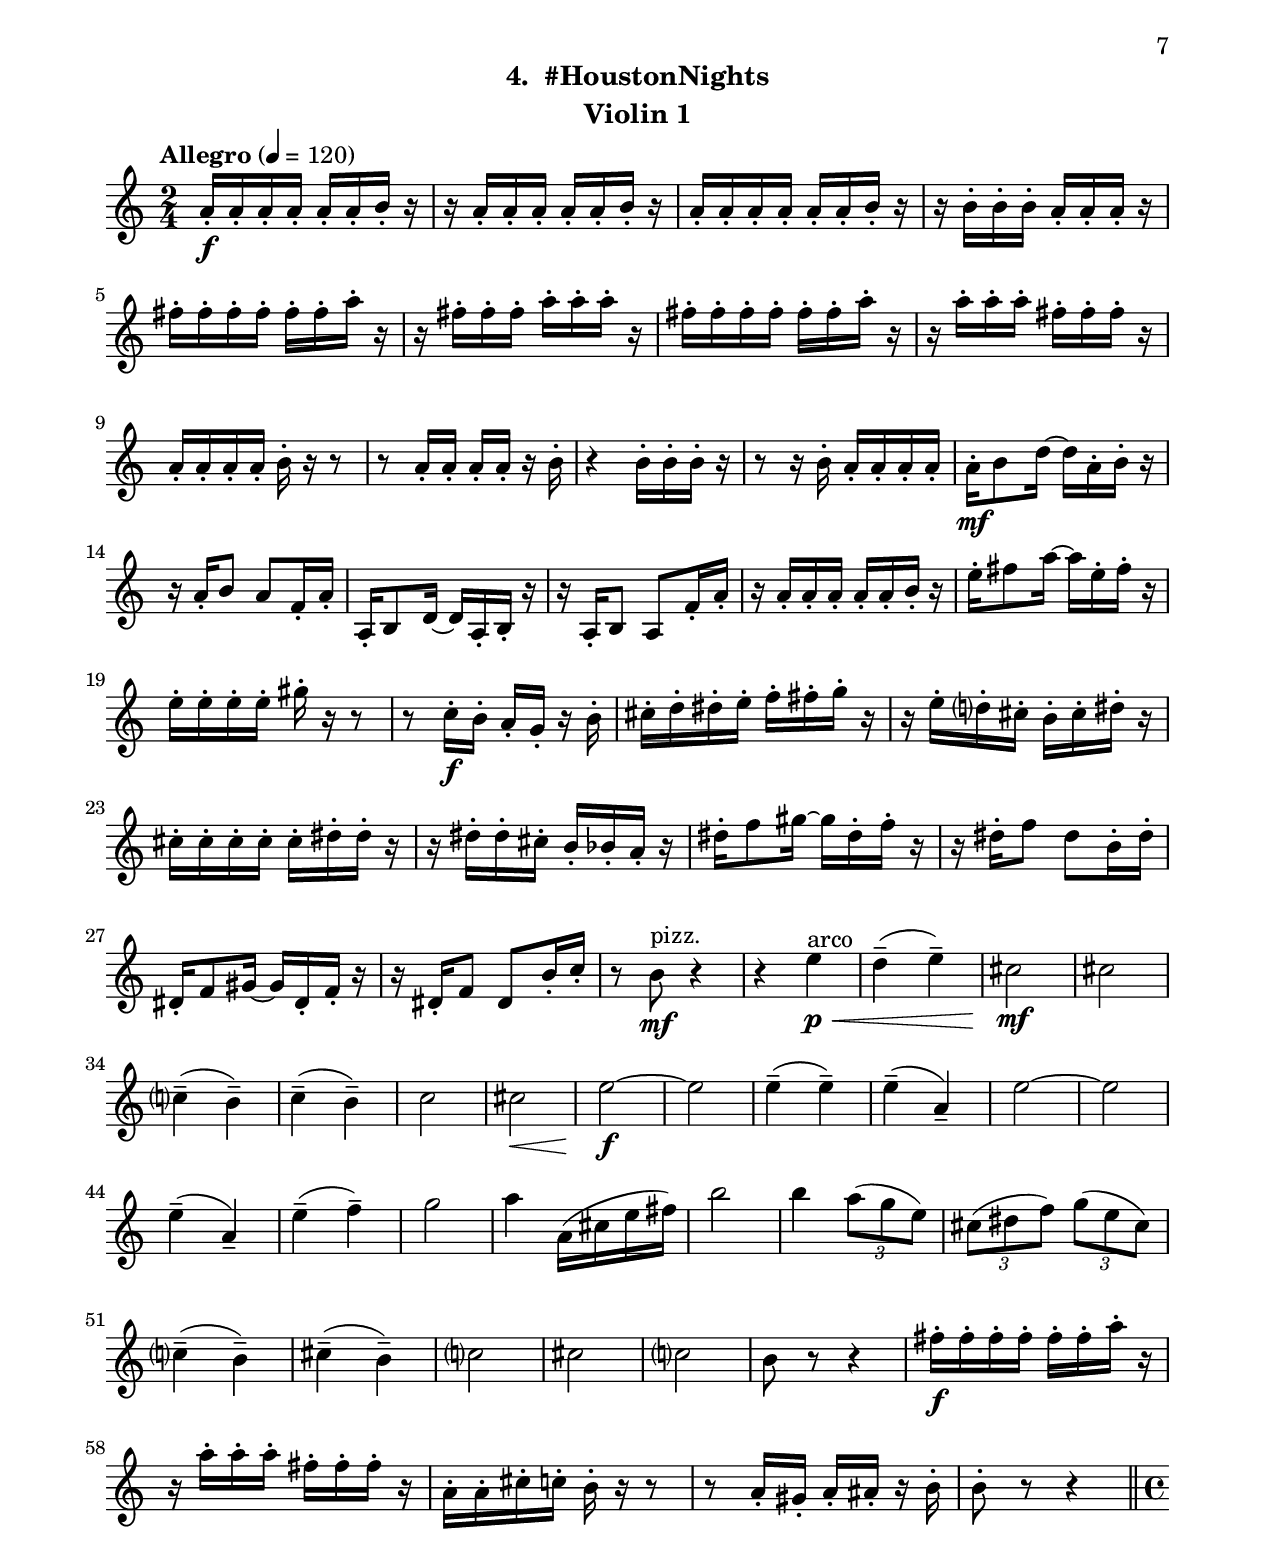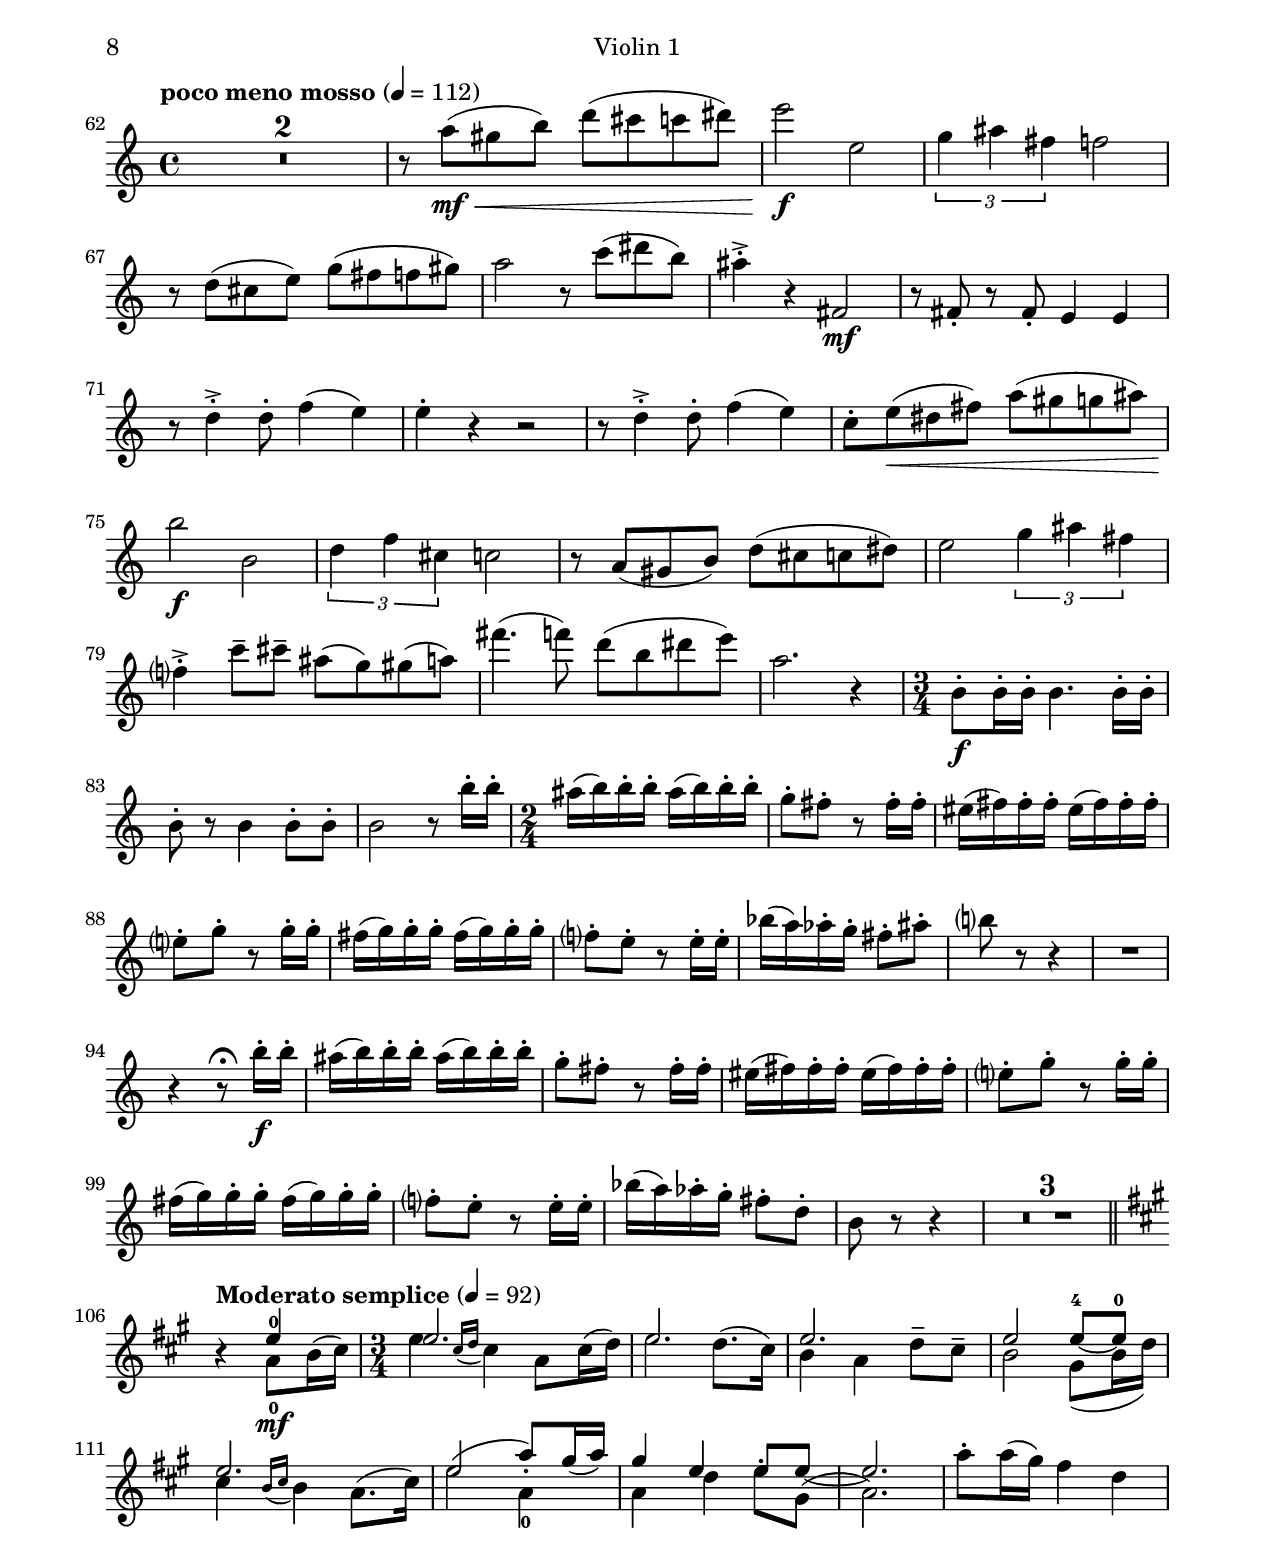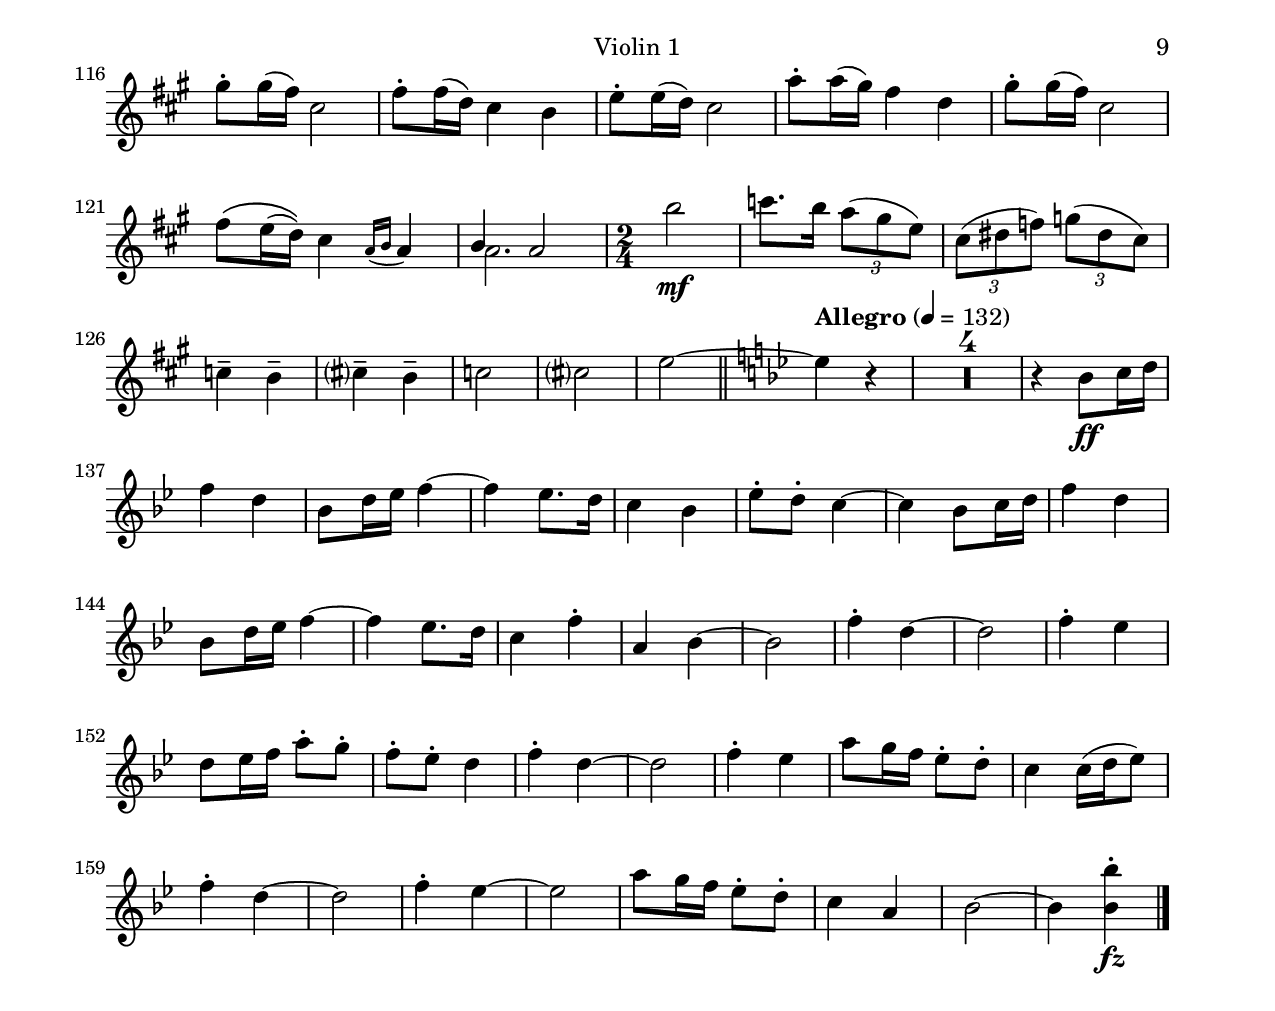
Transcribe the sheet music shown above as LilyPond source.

\version "2.12.0"
#(set-default-paper-size "letter")
#(set-global-staff-size 21)

\paper {
  line-width    = 180\mm
  left-margin   = 20\mm
  top-margin    = 10\mm
  bottom-margin = 15\mm
  indent = 0 \mm 
  ragged-bottom = ##f  
  first-page-number = 7				%% CHANGE NUMBER
  print-first-page-number = ##t  
  two-sided = ##t
  binding-offset = 0.25\in
  }

\header {
  subtitle = "4.  #HoustonNights"		%% CHANGE TITLE
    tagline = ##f
    instrument = "Violin 1"                     %% CHANGE INSTRUMENT NAME
    }

AvoiceAB = \relative c'{
    \clef treble
    %staffkeysig
    \key c \major 
    %bartimesig: 
    \time 2/4 
    \tempo "Allegro" 4 = 120
    \stemNeutral
    a'16-. \f a-.  a-.  a-.  a-.  a-.  b-.  r      | % 1
    r a-.  a-.  a-.  a-.  a-.  b-.  r      | % 2
    a-.  a-.  a-.  a-.  a-.  a-.  b-.  r      | % 3
    r b-.  b-.  b-.  a-.  a-.  a-.  r      | % 4
    fis'-.  fis-.  fis-.  fis-.  fis-.  fis-.  a-.  r      | % 5
    r fis-.  fis-.  fis-.  a-.  a-.  a-.  r      | % 6
    fis-.  fis-.  fis-.  fis-.  fis-.  fis-.  a-.  r      | % 7
    r a-.  a-.  a-.  fis-.  fis-.  fis-.  r      | % 8
    a,-.  a-.  a-.  a-.  b-.  r r8      | % 9
    r a16-.  a-.  a-.  a-.  r b-.       | % 10
    r4 b16-.  b-.  b-.  r      | % 11
    r8 r16 b-.  a-.  a-.  a-.  a-.       | % 12
    a-.  \mf b8 d16~ d a-.  b-.  r      | % 13
    r a-.  b8 a f16-.  a-.       | % 14
    a,-.  b8 d16~ d a-.  b-.  r      | % 15
    r a-.  b8 a f'16-.  a-.       | % 16
    r a-.  a-.  a-.  a-.  a-.  b-.  r      | % 17
    e-.  fis8 a16~ a e-.  fis-.  r      | % 18
    e-.  e-.  e-.  e-.  gis-.  r r8      | % 19
    r c,16-.  \f b-.  a-.  g-.  r b-.       | % 20
    cis-.  d-.  dis-.  e-.  f-.  fis-.  g-.  r      | % 21
    r e-.  d-.  cis-.  b-.  cis-.  dis-.  r      | % 22
    cis-.  cis-.  cis-.  cis-.  cis-.  dis-.  dis-.  r      | % 23
    r dis-.  dis-.  cis-.  b-.  bes-.  a-.  r      | % 24
    dis-.  f8 gis16~ gis dis-.  f-.  r      | % 25
    r dis-.  f8 dis b16-.  dis-.       | % 26
    dis,-.  f8 gis16~ gis dis-.  f-.  r      | % 27
    r16 dis-.  f8 dis b'16-.  c-.       | % 28
    r8 b ^\markup {\upright  "pizz."} \mf r4      | % 29
    r4 e \< ^\markup {\upright  "arco"} \p      | % 30
    d-- ( e-- )      | % 31
    cis2 \! \mf      | % 32
    cis      | % 33
    c4-- ( b-- )      | % 34
    c-- ( b-- )      | % 35
    c2      | % 36
    cis \<      | % 37
    e~ \! \f      | % 38
    e      | % 39
    e4-- ( e-- )      | % 40
    e-- ( a,-- )      | % 41
    e'2~      | % 42
    e      | % 43
    e4-- ( a,-- )      | % 44
    e'-- ( f-- )      | % 45
    g2      | % 46
    a4 a,16( cis e fis)      | % 47
    b2      | % 48
    b4 \times 2/3{a8( g e)  }      | % 49
    \times 2/3{cis( dis f)  } \times 2/3{g( e cis)  }      | % 50
    c4-- ( b-- )      | % 51
    cis-- ( b-- )      | % 52
    c2      | % 53
    cis      | % 54
    c      | % 55
    b8 r r4      | % 56
    fis'16-.  \f fis-.  fis-.  fis-.  fis-.  fis-.  a-.  r      | % 57
    r a-.  a-.  a-.  fis-.  fis-.  fis-.  r      | % 58
    a,-.  a-.  cis-.  c-.  b-.  r r8      | % 59
    r a16-.  gis-.  a-.  ais-.  r b-.       | % 60
    b8-.  r r4  \bar "||"    | % 61
    \pageBreak
    %bartimesig: 
    \time 4/4 
    \tempo "poco meno mosso" 4 = 112
    R1 *2  | % 
    r8 a'( \< \mf gis b) d( cis c dis)      | % 64
    e2 \! \f e,      | % 65
    \times 2/3{g4 ais fis  } f2      | % 66
    r8 d( cis e) g( fis f gis)      | % 67
    a2 r8 c( dis b)      | % 68
    ais4-> -.  r fis,2 \mf      | % 69
    r8 fis-.  r fis-.  e4 e      | % 70
    r8 d'4-. ->  d8-.  f4( e)      | % 71
    e-.  r r2      | % 72
    r8 d4-. ->  d8-.  f4( e)      | % 73
    c8-.  e( \< dis fis) a( gis g ais)      | % 74
    b2 \! \f b,      | % 75
    \times 2/3{d4 f cis  } c2      | % 76
    r8 a( gis b) d( cis c dis)      | % 77
    e2 \times 2/3{g4 ais fis  }      | % 78
    f4-> -.  c'8--  cis--  ais( g) gis( a)      | % 79
    fis'4.( f8) d( b dis e)      | % 80
    a,2. r4      | % 81
    %bartimesig: 
    \time 3/4 
    b,8-.  \f b16-.  b-.  b4. b16-.  b-.       | % 82
    b8-.  r b4 b8-.  b-.       | % 83
    b2 r8 b'16-.  b-.       | % 84
    %bartimesig: 
    \time 2/4 
    ais16( b) b-.  b-.  ais( b) b-.  b-.       | % 85
    g8-.  fis-.  r fis16-.  fis-.       | % 86
    eis( fis) fis-.  fis-.  eis( fis) fis-.  fis-.       | % 87
    e8-.  g-.  r g16-.  g-.       | % 88
    fis( g) g-.  g-.  fis( g) g-.  g-.       | % 89
    f8-.  e-.  r e16-.  e-.       | % 90
    bes'( a) aes-.  g-.  fis8-.  ais-.       | % 91
    b r r4      | % 92
    R2  | % 
    r4 r8 \fermata b16-.  \f b-.       | % 94
    ais( b) b-.  b-.  ais( b) b-.  b-.       | % 95
    g8-.  fis-.  r fis16-.  fis-.       | % 96
    eis( fis) fis-.  fis-.  eis( fis) fis-.  fis-.       | % 97
    e8-.  g-.  r g16-.  g-.       | % 98
    fis( g) g-.  g-.  fis( g) g-.  g-.       | % 99
    f8-.  e-.  r e16-.  e-.       | % 100
    bes'( a) aes-.  g-.  fis8-.  d-.       | % 101
    b r r4      | % 102
    R2 *3    \bar "||"     | %
    %barkeysig: 
    \key a \major 
    \tempo "Moderato semplice" 4 = 92  
    \override Fingering #'direction = #DOWN
    r4  \stemDown a8-0 \mf b16( cis)      | % 106
    %bartimesig: 
    \time 3/4 
    \stemDown e4 \grace{cis16(  [ d  ]  } cis4) a8 cis16( d)      | % 107
    e2 d8.( cis16)      | % 108
    b4 a d8--  cis--       | % 109
    b2 gis8_( b16 d)      | % 110
    cis4 \grace{ b16(  [ cis  ]  } b4) a8.( cis16)      | % 111
    e2( \stemUp a8-.) gis16( a)      | % 112
    gis4 \stemDown d e8-.  gis,(      | % 113
    a2.)      | % 114
    \stemNeutral 
    a'8-. a16( gis) fis4 d      | % 115
    gis8-.  gis16( fis) cis2      | % 116
    fis8-.  fis16( d) cis4 b      | % 117
    e8-.  e16( d) cis2      | % 118
    a'8-.  a16( gis) fis4 d      | % 119
    gis8-.  gis16( fis) cis2      | % 120
    fis8\( e16( d)\) cis4 \grace{ a16(  [ b  ]  } a4)      | % 121
    \stemUp b4 a2      | % 122
    %bartimesig: 
    \time 2/4 
    \stemNeutral
    b'2 \mf      | % 123
    c8. b16 \times 2/3{a8( gis e)  }      | % 124
    \times 2/3{cis( dis f)  } \times 2/3{g( dis cis)  }      | % 125
    c4--  b--       | % 126
    cis--  b--       | % 127
    c2      | % 128
    cis      | % 129
    e2~    \bar "||"      | % 130
    %barkeysig: 
    \key bes \major 
    \tempo "Allegro" 4 = 132
    e4 r      | % 131
    R2 *4  | % 
    r4 bes8 \ff c16 d      | % 136
    f4 d      | % 137
    bes8 d16 ees f4~      | % 138
    f ees8. d16      | % 139
    c4 bes      | % 140
    ees8-.  d-.  c4~      | % 141
    c bes8 c16 d      | % 142
    f4 d      | % 143
    bes8 d16 ees f4~      | % 144
    f ees8. d16      | % 145
    c4 f-.       | % 146
    a, bes~      | % 147
    bes2      | % 148
    f'4-.  d~      | % 149
    d2      | % 150
    f4-.  ees      | % 151
    d8 ees16 f a8-.  g-.       | % 152
    f-.  ees-.  d4      | % 153
    f-.  d~      | % 154
    d2      | % 155
    f4-.  ees      | % 156
    a8 g16 f ees8-.  d-.       | % 157
    c4 c16( d ees8)      | % 158
    f4-.  d~      | % 159
    d2      | % 160
    f4-.  ees~      | % 161
    ees2      | % 162
    a8 g16 f ees8-.  d-.       | % 163
    c4 a      | % 164
    bes2~     | % 165
    bes4 <bes bes'>-.  \fz \bar "|." 
}% end of last bar in partorvoice

AvoiceAA = \relative c'{
    \voiceTwo
    \time 2/4 
    s2 *61  | % 
    \time 4/4
    s1 *20
    \time 3/4
    s2. *3
    \time 2/4
    s2 *21
    \override Fingering #'direction = #UP
    s4 \stemUp e'-0	| %
    \time 3/4
    e2.    | %
    e2.      | % 
    e2.      | % 
    e2 e8~-4 e-0      | % 
    e2.      | % 
    e2 \stemDown \override Fingering #'direction = #DOWN a,4-0     | % 
    a \stemUp e' e8 e~      | % 
    e2.      | % 
    s2. *7
    \stemDown
    a,2.
}% end of last bar in partorvoice

ApartA =  << 
    \mergeDifferentlyHeadedOn
    \mergeDifferentlyDottedOn 
        \context Voice = AvoiceAA{\voiceOne \AvoiceAA}\\ 
        \context Voice = AvoiceAB\AvoiceAB
        >> 


\score { 
    << 
        \context Staff = ApartA << 
            \ApartA
        >>

      \set Score.skipBars = ##t
       #(set-accidental-style 'modern-cautionary)
      \set Score.markFormatter = #format-mark-box-letters %%boxed rehearsal-marks
  >>
}%% end of score-block 
